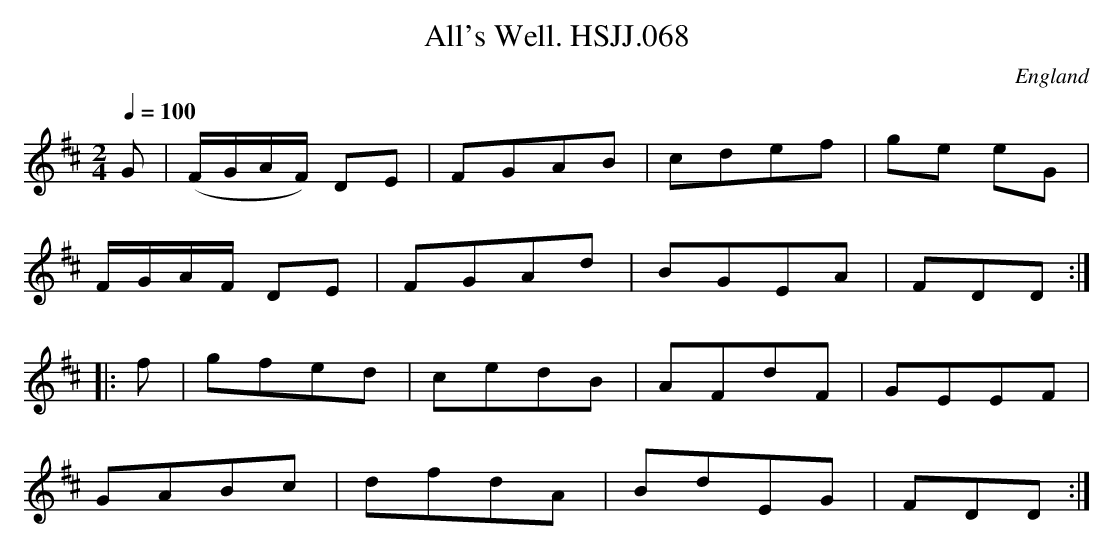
X:1
T:All's Well. HSJJ.068
M:2/4
L:1/8
Q:1/4=100
O:England
K:D
G|(F/G/A/F/) DE|FGAB|cdef|ge eG|
F/G/A/F/ DE|FGAd|BGEA|FDD:|
|:f|gfed|cedB|AFdF|GEEF|
GABc|dfdA|BdEG|FDD:|
